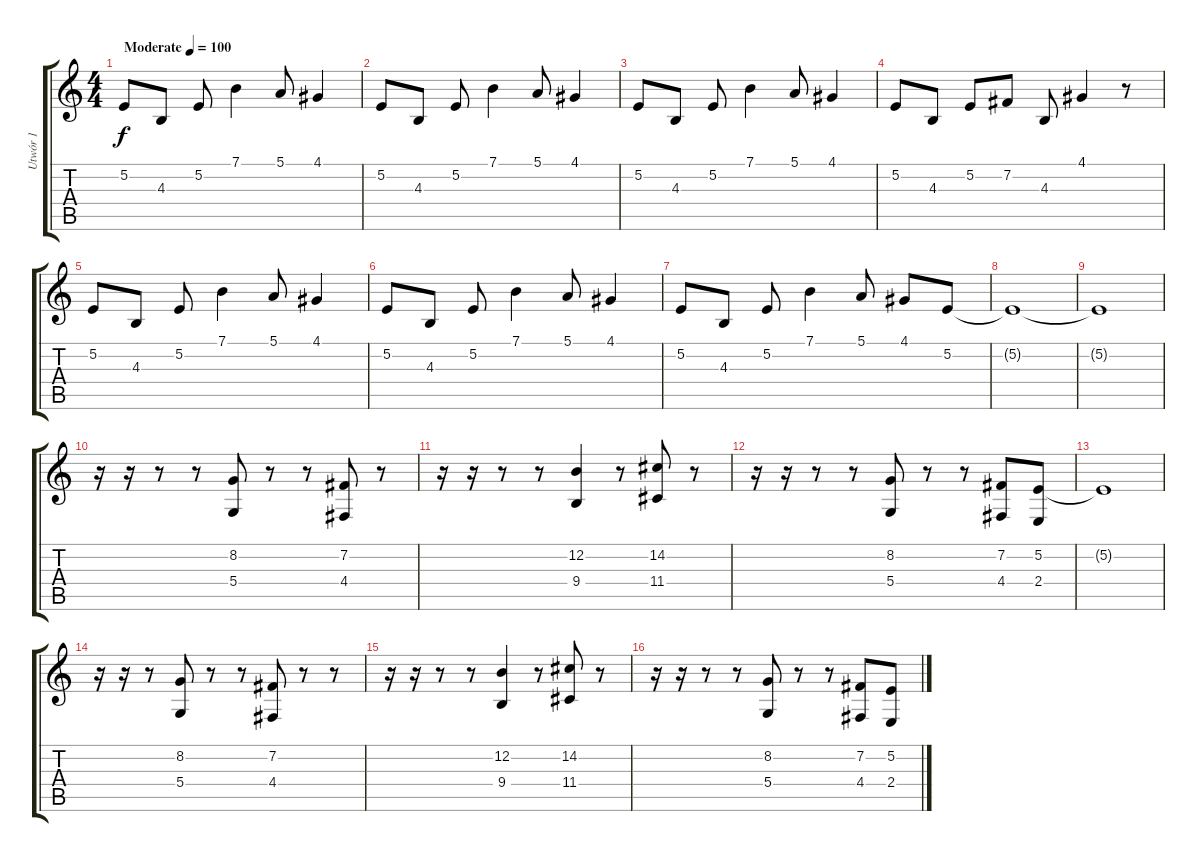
\track ("Utwór 1" "Utwór 1") {instrument lead2sawtooth}
\staff {score tabs}
\tuning (E4 B3 G3 D3 A2 E2) {hide}
\ts (4 4)
\tempo (100 "Moderate")
\clef g2
\ks c
5.2.8{dy f instrument lead2sawtooth} 4.3.8 5.2.8 7.1.4 5.1.8 4.1.4 |
5.2.8 4.3.8 5.2.8 7.1.4 5.1.8 4.1.4 |
5.2.8 4.3.8 5.2.8 7.1.4 5.1.8 4.1.4 |
5.2.8 4.3.8 5.2.8 7.2.8 4.3.8 4.1.4 r.8 |
5.2.8 4.3.8 5.2.8 7.1.4 5.1.8 4.1.4 |
5.2.8 4.3.8 5.2.8 7.1.4 5.1.8 4.1.4 |
5.2.8 4.3.8 5.2.8 7.1.4 5.1.8 4.1.8 5.2.8 |
5.2{t}.1 |
5.2{t}.1 |
r.16 r.16 r.8 r.8 (8.2 5.4).8 r.8 r.8 (7.2 4.4).8 r.8 |
r.16 r.16 r.8 r.8 (12.2 9.4).4 r.8 (14.2 11.4).8 r.8 |
r.16 r.16 r.8 r.8 (8.2 5.4).8 r.8 r.8 (7.2 4.4).8 (5.2 2.4).8 |
5.2{t}.1 |
r.16 r.16 r.8 (8.2 5.4).8 r.8 r.8 (7.2 4.4).8 r.8 r.8 |
r.16 r.16 r.8 r.8 (12.2 9.4).4 r.8 (14.2 11.4).8 r.8 |
r.16 r.16 r.8 r.8 (8.2 5.4).8 r.8 r.8 (7.2 4.4).8 (5.2 2.4).8
